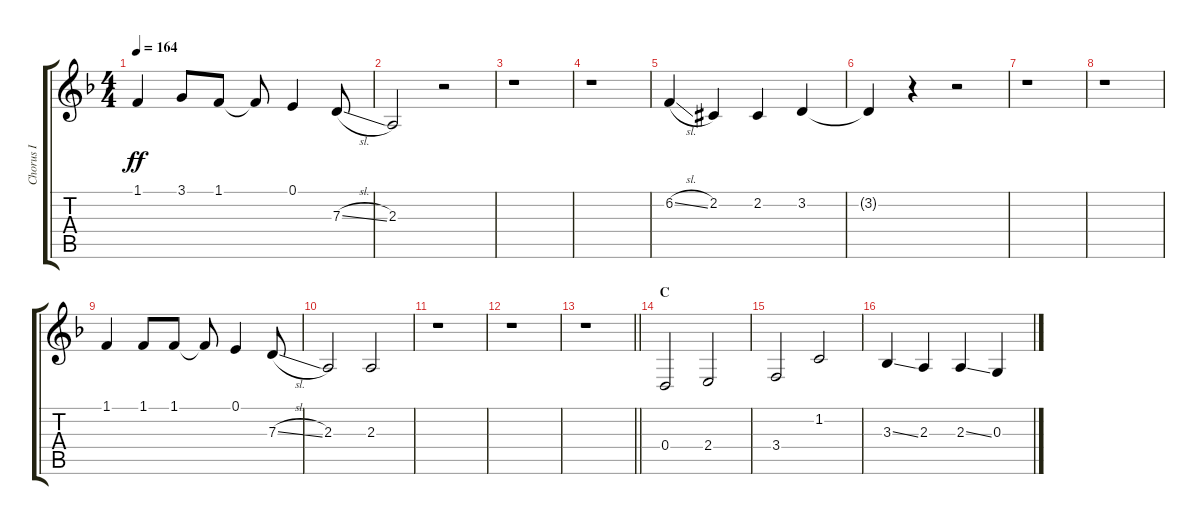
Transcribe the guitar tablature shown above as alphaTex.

\track ("Chorus I" "Chorus I") {instrument voiceoohs}
\staff {score tabs}
\tuning (E4 B3 G3 D3 A2 E2) {hide}
\ts (4 4)
\tempo 164
\clef g2
\ks f
1.1.4{dy ff} 3.1.8 1.1.8 1.1{t}.8 0.1.4 7.3{sl}.8 |
2.3.2 r.2 |
r.1 |
r.1 |
6.2{sl}.4 2.2{acc #}.4 2.2{acc #}.4 3.2.4 |
3.2{t}.4 r.4 r.2 |
r.1 |
r.1 |
1.1.4 1.1.8 1.1.8 1.1{t}.8 0.1.4 7.3{sl}.8 |
2.3.2 2.3.2 |
r.1 |
r.1 |
\barLineRight lightlight
r.1 |
\section ("" "C")
0.4.2 2.4.2 |
3.4.2 1.2.2 |
3.3{ss}.4 2.3.4 2.3{ss}.4 0.3.4
